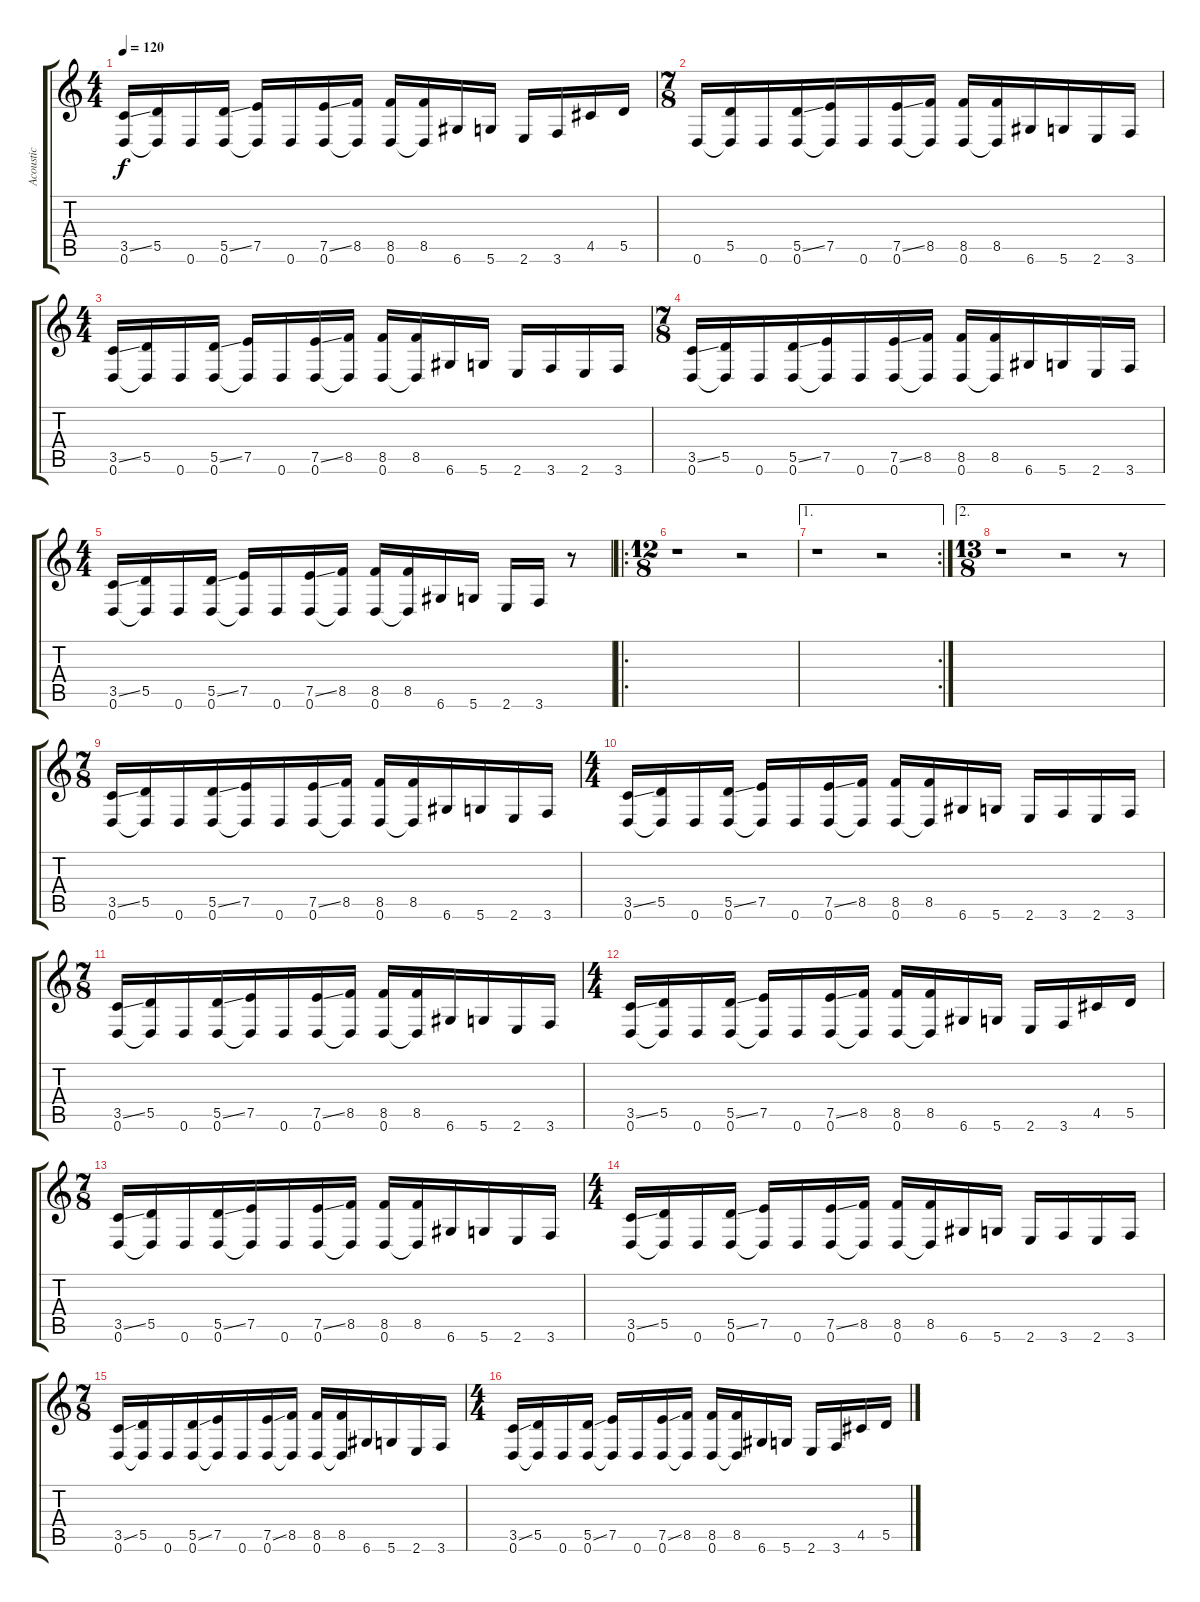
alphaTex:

\track ("Acoustic" "Acoustic") {instrument acousticguitarsteel}
\staff {score tabs}
\tuning (E4 B3 G3 D3 A2 D2) {hide}
\ts (4 4)
\tempo 120
\clef g2
\ks c
(3.5{ss} 0.6).16{dy f} (5.5 0.6{t}).16 0.6.16 (5.5{ss} 0.6).16 (7.5 0.6{t}).16 0.6.16 (7.5{ss} 0.6).16 (8.5 0.6{t}).16 (8.5 0.6).16 (8.5 0.6{t}).16 6.6.16 5.6.16 2.6.16 3.6.16 4.5.16 5.5.16 |
\ts (7 8)
0.6.16 (5.5 0.6{t}).16 0.6.16 (5.5{ss} 0.6).16 (7.5 0.6{t}).16 0.6.16 (7.5{ss} 0.6).16 (8.5 0.6{t}).16 (8.5 0.6).16 (8.5 0.6{t}).16 6.6.16 5.6.16 2.6.16 3.6.16 |
\ts (4 4)
(3.5{ss} 0.6).16 (5.5 0.6{t}).16 0.6.16 (5.5{ss} 0.6).16 (7.5 0.6{t}).16 0.6.16 (7.5{ss} 0.6).16 (8.5 0.6{t}).16 (8.5 0.6).16 (8.5 0.6{t}).16 6.6.16 5.6.16 2.6.16 3.6.16 2.6.16 3.6.16 |
\ts (7 8)
(3.5{ss} 0.6).16 (5.5 0.6{t}).16 0.6.16 (5.5{ss} 0.6).16 (7.5 0.6{t}).16 0.6.16 (7.5{ss} 0.6).16 (8.5 0.6{t}).16 (8.5 0.6).16 (8.5 0.6{t}).16 6.6.16 5.6.16 2.6.16 3.6.16 |
\ts (4 4)
(3.5{ss} 0.6).16 (5.5 0.6{t}).16 0.6.16 (5.5{ss} 0.6).16 (7.5 0.6{t}).16 0.6.16 (7.5{ss} 0.6).16 (8.5 0.6{t}).16 (8.5 0.6).16 (8.5 0.6{t}).16 6.6.16 5.6.16 2.6.16 3.6.16 r.8 |
\ro
\ts (12 8)
r.1 r.2 |
\ae 1
\rc 2
r.1 r.2 |
\ae 2
\ts (13 8)
r.1 r.2 r.8 |
\ts (7 8)
(3.5{ss} 0.6).16 (5.5 0.6{t}).16 0.6.16 (5.5{ss} 0.6).16 (7.5 0.6{t}).16 0.6.16 (7.5{ss} 0.6).16 (8.5 0.6{t}).16 (8.5 0.6).16 (8.5 0.6{t}).16 6.6.16 5.6.16 2.6.16 3.6.16 |
\ts (4 4)
(3.5{ss} 0.6).16 (5.5 0.6{t}).16 0.6.16 (5.5{ss} 0.6).16 (7.5 0.6{t}).16 0.6.16 (7.5{ss} 0.6).16 (8.5 0.6{t}).16 (8.5 0.6).16 (8.5 0.6{t}).16 6.6.16 5.6.16 2.6.16 3.6.16 2.6.16 3.6.16 |
\ts (7 8)
(3.5{ss} 0.6).16 (5.5 0.6{t}).16 0.6.16 (5.5{ss} 0.6).16 (7.5 0.6{t}).16 0.6.16 (7.5{ss} 0.6).16 (8.5 0.6{t}).16 (8.5 0.6).16 (8.5 0.6{t}).16 6.6.16 5.6.16 2.6.16 3.6.16 |
\ts (4 4)
(3.5{ss} 0.6).16 (5.5 0.6{t}).16 0.6.16 (5.5{ss} 0.6).16 (7.5 0.6{t}).16 0.6.16 (7.5{ss} 0.6).16 (8.5 0.6{t}).16 (8.5 0.6).16 (8.5 0.6{t}).16 6.6.16 5.6.16 2.6.16 3.6.16 4.5.16 5.5.16 |
\ts (7 8)
(3.5{ss} 0.6).16 (5.5 0.6{t}).16 0.6.16 (5.5{ss} 0.6).16 (7.5 0.6{t}).16 0.6.16 (7.5{ss} 0.6).16 (8.5 0.6{t}).16 (8.5 0.6).16 (8.5 0.6{t}).16 6.6.16 5.6.16 2.6.16 3.6.16 |
\ts (4 4)
(3.5{ss} 0.6).16 (5.5 0.6{t}).16 0.6.16 (5.5{ss} 0.6).16 (7.5 0.6{t}).16 0.6.16 (7.5{ss} 0.6).16 (8.5 0.6{t}).16 (8.5 0.6).16 (8.5 0.6{t}).16 6.6.16 5.6.16 2.6.16 3.6.16 2.6.16 3.6.16 |
\ts (7 8)
(3.5{ss} 0.6).16 (5.5 0.6{t}).16 0.6.16 (5.5{ss} 0.6).16 (7.5 0.6{t}).16 0.6.16 (7.5{ss} 0.6).16 (8.5 0.6{t}).16 (8.5 0.6).16 (8.5 0.6{t}).16 6.6.16 5.6.16 2.6.16 3.6.16 |
\ts (4 4)
(3.5{ss} 0.6).16 (5.5 0.6{t}).16 0.6.16 (5.5{ss} 0.6).16 (7.5 0.6{t}).16 0.6.16 (7.5{ss} 0.6).16 (8.5 0.6{t}).16 (8.5 0.6).16 (8.5 0.6{t}).16 6.6.16 5.6.16 2.6.16 3.6.16 4.5.16 5.5.16
